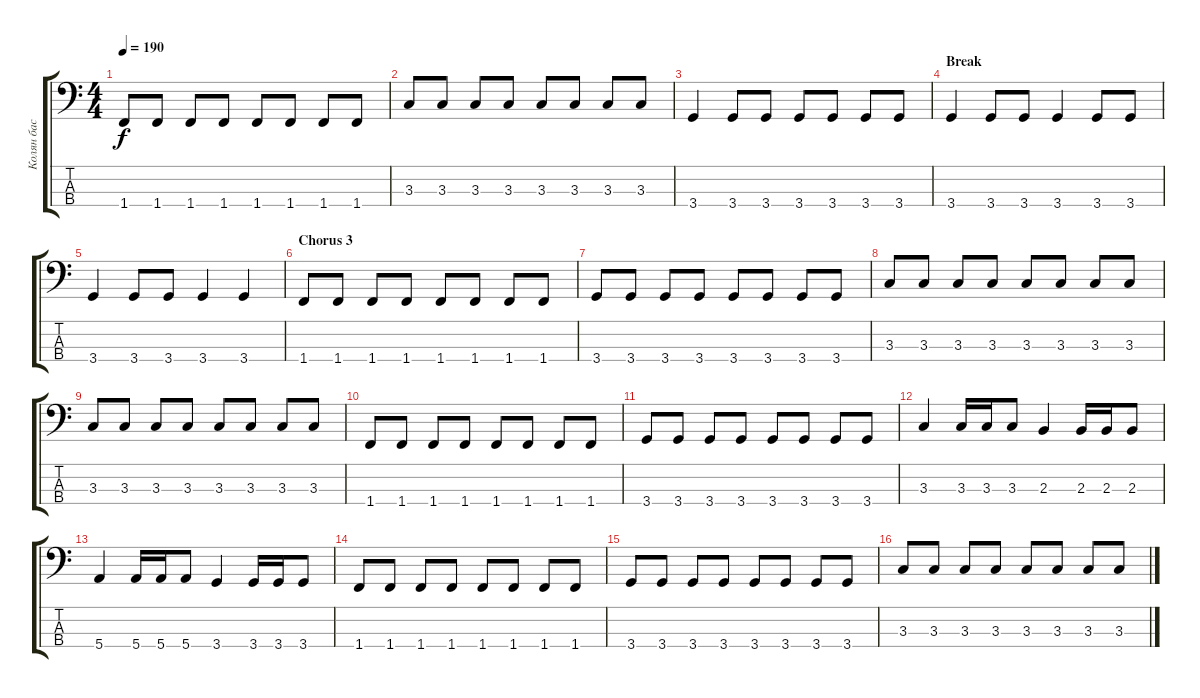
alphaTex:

\track ("Колян бас" "Колян бас") {instrument electricbasspick}
\staff {score tabs}
\tuning (G2 D2 A1 E1) {hide}
\ts (4 4)
\tempo 190
\clef f4
\ks c
1.4.8{dy f} 1.4.8 1.4.8 1.4.8 1.4.8 1.4.8 1.4.8 1.4.8 |
3.3.8 3.3.8 3.3.8 3.3.8 3.3.8 3.3.8 3.3.8 3.3.8 |
3.4.4 3.4.8 3.4.8 3.4.8 3.4.8 3.4.8 3.4.8 |
\section ("" "Break")
3.4.4 3.4.8 3.4.8 3.4.4 3.4.8 3.4.8 |
3.4.4 3.4.8 3.4.8 3.4.4 3.4.4 |
\section ("" "Chorus 3")
1.4.8 1.4.8 1.4.8 1.4.8 1.4.8 1.4.8 1.4.8 1.4.8 |
3.4.8 3.4.8 3.4.8 3.4.8 3.4.8 3.4.8 3.4.8 3.4.8 |
3.3.8 3.3.8 3.3.8 3.3.8 3.3.8 3.3.8 3.3.8 3.3.8 |
3.3.8 3.3.8 3.3.8 3.3.8 3.3.8 3.3.8 3.3.8 3.3.8 |
1.4.8 1.4.8 1.4.8 1.4.8 1.4.8 1.4.8 1.4.8 1.4.8 |
3.4.8 3.4.8 3.4.8 3.4.8 3.4.8 3.4.8 3.4.8 3.4.8 |
3.3.4 3.3.16 3.3.16 3.3.8 2.3.4 2.3.16 2.3.16 2.3.8 |
5.4.4 5.4.16 5.4.16 5.4.8 3.4.4 3.4.16 3.4.16 3.4.8 |
1.4.8 1.4.8 1.4.8 1.4.8 1.4.8 1.4.8 1.4.8 1.4.8 |
3.4.8 3.4.8 3.4.8 3.4.8 3.4.8 3.4.8 3.4.8 3.4.8 |
3.3.8 3.3.8 3.3.8 3.3.8 3.3.8 3.3.8 3.3.8 3.3.8
